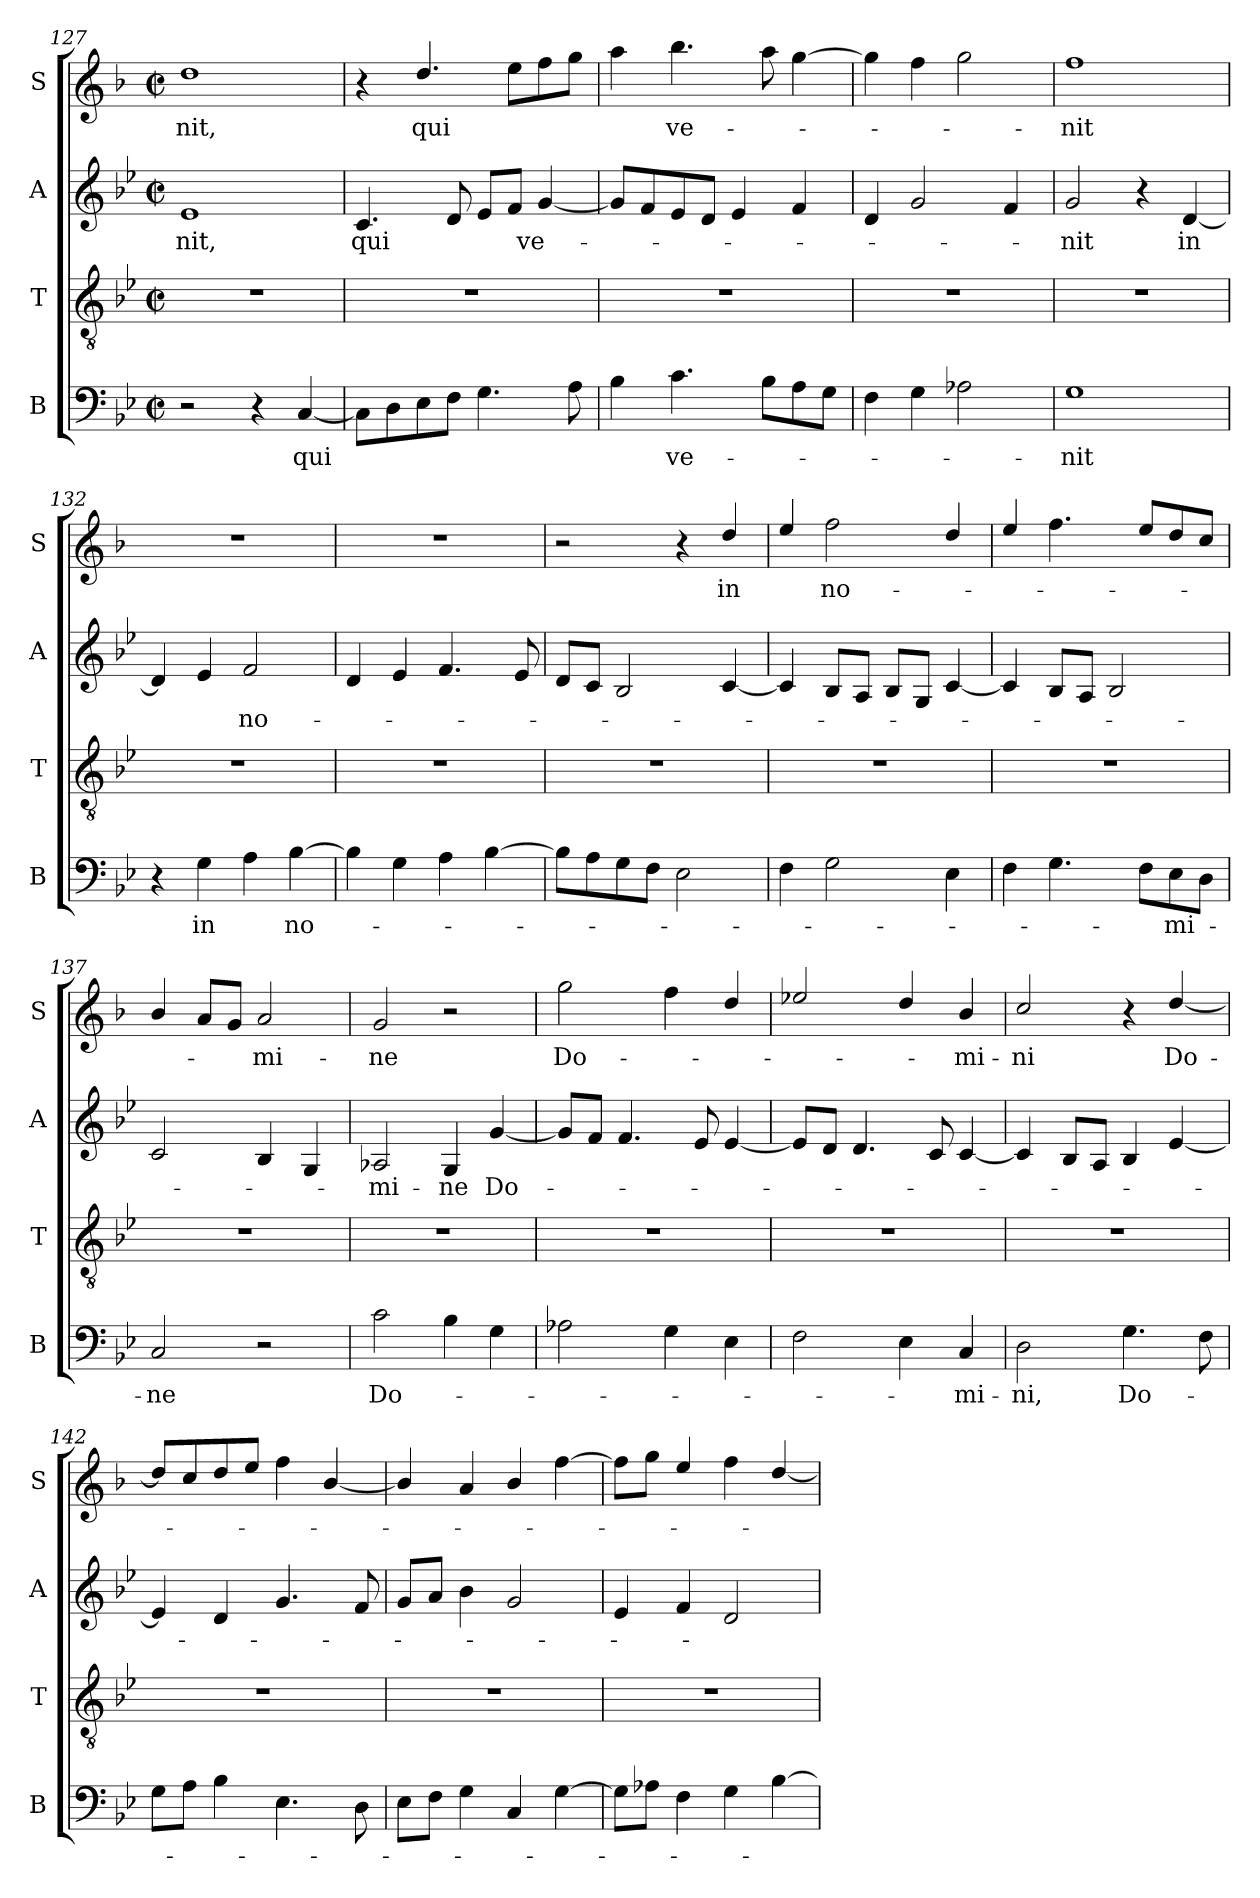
**kern	**text	**kern	**kern	**text	**kern	**text
*part4	*part4	*part3	*part2	*part2	*part1	*part1
*staff4	*staff4	*staff3	*staff2	*staff2	*staff1	*staff1
*I"B	*	*I"T	*I"A	*	*I"S	*
*I'B	*	*I'T	*I'A	*	*I'S	*
*clefF4	*	*clefGv2	*clefG2	*	*clefG2	*
*	*	*	*	*	*ITrd4c7	*
*k[b-e-]	*	*k[b-e-]	*k[b-e-]	*	*k[b-e-]	*
*M2/2	*	*M2/2	*M2/2	*	*M2/2	*
*met(c|)	*	*met(c|)	*met(c|)	*	*met(c|)	*
=127	=127	=127	=127	=127	=127	=127
!	!	!	!	!LO:LY:b	!	!LO:LY:b
2r	.	1r	1e-	-nit,	1g	-nit,
4r	.	.	.	.	.	.
!	!LO:LY:b	!	!	!	!	!
[4C/	qui	.	.	.	.	.
=128	=128	=128	=128	=128	=128	=128
!	!	!	!	!LO:LY:b	!	!
8C\L]	.	1r	4.c/	qui	4r	.
8D\	.	.	.	.	.	.
!	!	!	!	!	!	!LO:LY:b
8E-\	.	.	.	.	4.g/	qui
8F\J	.	.	8d/	.	.	.
4.G\	.	.	8e-/L	.	.	.
.	.	.	8f/J	.	8a\L	.
!	!	!	!	!LO:LY:b	!	!
.	.	.	[4g/	ve-	8b-\	.
8A\	.	.	.	.	8cc\J	.
!!LO:LB:g=z
=129	=129	=129	=129	=129	=129	=129
4B-\	.	1r	8g/L]	.	4dd\	.
.	.	.	8f/	.	.	.
!	!LO:LY:b	!	!	!	!	!LO:LY:b
4.c\	ve-	.	8e-/	.	4.ee-\	ve-
.	.	.	8d/J	.	.	.
.	.	.	4e-/	.	.	.
8B-\L	.	.	.	.	8dd\	.
8A\	.	.	4f/	.	[4cc\	.
8G\J	.	.	.	.	.	.
=130	=130	=130	=130	=130	=130	=130
4F\	.	1r	4d/	.	4cc\]	.
4G\	.	.	2g/	.	4b-\	.
2A-X\	.	.	.	.	2cc\	.
.	.	.	4f/	.	.	.
=131	=131	=131	=131	=131	=131	=131
!	!LO:LY:b	!	!	!LO:LY:b	!	!LO:LY:b
1G	-nit	1r	2g/	-nit	1b-	-nit
.	.	.	4r	.	.	.
!	!	!	!	!LO:LY:b	!	!
.	.	.	[4d/	in	.	.
=132	=132	=132	=132	=132	=132	=132
4r	.	1r	4d/]	.	1r	.
!	!LO:LY:b	!	!	!	!	!
4G\	in	.	4e-/	.	.	.
!	!	!	!	!LO:LY:b	!	!
4A\	.	.	2f/	no-	.	.
!	!LO:LY:b	!	!	!	!	!
[4B-\	no-	.	.	.	.	.
=133	=133	=133	=133	=133	=133	=133
4B-\]	.	1r	4d/	.	1r	.
4G\	.	.	4e-/	.	.	.
4A\	.	.	4.f/	.	.	.
[4B-\	.	.	.	.	.	.
.	.	.	8e-/	.	.	.
=134	=134	=134	=134	=134	=134	=134
8B-\L]	.	1r	8d/L	.	2r	.
8A\	.	.	8c/J	.	.	.
8G\	.	.	2B-/	.	.	.
8F\J	.	.	.	.	.	.
2E-\	.	.	.	.	4r	.
!	!	!	!	!	!	!LO:LY:b
.	.	.	[4c/	.	4g/	in
=135	=135	=135	=135	=135	=135	=135
4F\	.	1r	4c/]	.	4a/	.
!	!	!	!	!	!	!LO:LY:b
2G\	.	.	8B-/L	.	2b-\	no-
.	.	.	8A/J	.	.	.
.	.	.	8B-/L	.	.	.
.	.	.	8G/J	.	.	.
4E-\	.	.	[4c/	.	4g/	.
!!LO:LB:g=z
=136	=136	=136	=136	=136	=136	=136
4F\	.	1r	4c/]	.	4a/	.
4.G\	.	.	8B-/L	.	4.b-\	.
.	.	.	8A/J	.	.	.
.	.	.	2B-/	.	.	.
8F\L	.	.	.	.	8a/L	.
!	!LO:LY:b	!	!	!	!	!
8E-\	-mi-	.	.	.	8g/	.
8D\J	.	.	.	.	8f/J	.
=137	=137	=137	=137	=137	=137	=137
!	!LO:LY:b	!	!	!	!	!
2C/	-ne	1r	2c/	.	4e-/	.
.	.	.	.	.	8d/L	.
.	.	.	.	.	8c/J	.
!	!	!	!	!	!	!LO:LY:b
2r	.	.	4B-/	.	2d/	-mi-
.	.	.	4G/	.	.	.
=138	=138	=138	=138	=138	=138	=138
!	!LO:LY:b	!	!	!LO:LY:b	!	!LO:LY:b
2c\	Do-	1r	2A-X/	-mi-	2c/	-ne
!	!	!	!	!LO:LY:b	!	!
4B-\	.	.	4G/	-ne	2r	.
!	!	!	!	!LO:LY:b	!	!
4G\	.	.	[4g/	Do-	.	.
=139	=139	=139	=139	=139	=139	=139
!	!	!	!	!	!	!LO:LY:b
2A-X\	.	1r	8g/L]	.	2cc\	Do-
.	.	.	8f/J	.	.	.
.	.	.	4.f/	.	.	.
4G\	.	.	.	.	4b-\	.
.	.	.	8e-/	.	.	.
4E-\	.	.	[4e-/	.	4g/	.
=140	=140	=140	=140	=140	=140	=140
2F\	.	1r	8e-/L]	.	2a-X/	.
.	.	.	8d/J	.	.	.
.	.	.	4.d/	.	.	.
4E-\	.	.	.	.	4g/	.
.	.	.	8c/	.	.	.
!	!LO:LY:b	!	!	!	!	!LO:LY:b
4C/	-mi-	.	[4c/	.	4e-/	-mi-
=141	=141	=141	=141	=141	=141	=141
!	!LO:LY:b	!	!	!	!	!LO:LY:b
2D\	-ni,	1r	4c/]	.	2f/	-ni
.	.	.	8B-/L	.	.	.
.	.	.	8A/J	.	.	.
!	!LO:LY:b	!	!	!	!	!
4.G\	Do-	.	4B-/	.	4r	.
!	!	!	!	!	!	!LO:LY:b
.	.	.	[4e-/	.	[4g/	Do-
8F\	.	.	.	.	.	.
!!LO:PB:g=z
=142	=142	=142	=142	=142	=142	=142
8G\L	.	1r	4e-/]	.	8g/L]	.
8A\J	.	.	.	.	8f/	.
4B-\	.	.	4d/	.	8g/	.
.	.	.	.	.	8a/J	.
4.E-\	.	.	4.g/	.	4b-\	.
.	.	.	.	.	[4e-/	.
8D\	.	.	8f/	.	.	.
=143	=143	=143	=143	=143	=143	=143
8E-\L	.	1r	8g/L	.	4e-/]	.
8F\J	.	.	8a/J	.	.	.
4G\	.	.	4b-\	.	4d/	.
4C/	.	.	2g/	.	4e-/	.
[4G\	.	.	.	.	[4b-\	.
=144	=144	=144	=144	=144	=144	=144
8G\L]	.	1r	4e-/	.	8b-\L]	.
8A-X\J	.	.	.	.	8cc\J	.
4F\	.	.	4f/	.	4a/	.
4G\	.	.	2d/	.	4b-\	.
[4B-\	.	.	.	.	[4g/	.
=	=	=	=	=	=	=
*-	*-	*-	*-	*-	*-	*-
